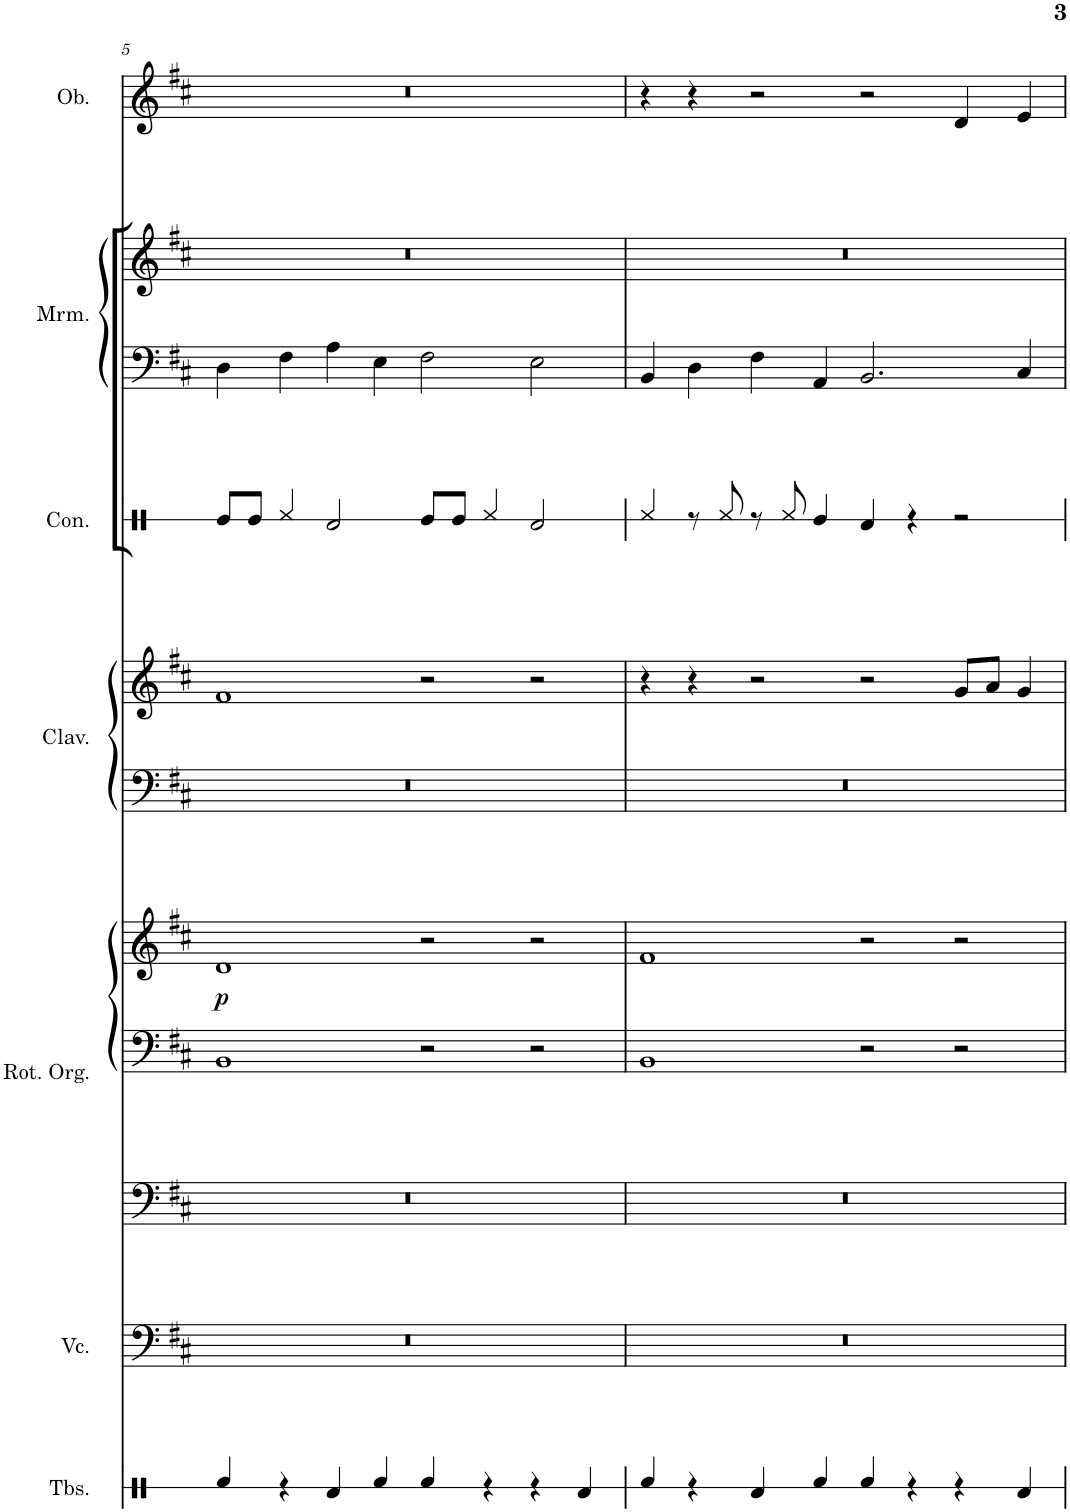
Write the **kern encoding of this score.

**kern	**kern	**kern	**kern	**kern	**dynam	**kern	**kern	**kern	**kern	**kern	**kern
*part7	*part6	*part5	*part5	*part5	*part5	*part4	*part4	*part3	*part2	*part2	*part1
*staff11	*staff10	*staff9	*staff8	*staff7	*staff7/8/9	*staff6	*staff5	*staff4	*staff3	*staff2	*staff1
*I"Tablas	*I"Violoncello	*I"Rotary Organ	*	*	*	*I"Clavinet	*	*I"Congas	*I"Marimba	*	*I"Oboe
*I'Tbs.	*I'Vc.	*I'Rot. Org.	*	*	*	*I'Clav.	*	*I'Con.	*I'Mrm.	*	*I'Ob.
!!LO:PB:g=z
*clefX	*clefF4	*clefF4	*clefF4	*clefG2	*	*clefF4	*clefG2	*clefX	*clefF4	*clefG2	*clefG2
*k[f#c#]	*k[f#c#]	*k[f#c#]	*k[f#c#]	*k[f#c#]	*	*k[f#c#]	*k[f#c#]	*k[f#c#]	*k[f#c#]	*k[f#c#]	*k[f#c#]
*M8/4	*M8/4	*M8/4	*M8/4	*M8/4	*	*M8/4	*M8/4	*M8/4	*M8/4	*M8/4	*M8/4
=5	=5	=5	=5	=5	=5	=5	=5	=5	=5	=5	=5
!	!	!	!	!	!LO:DY:b	!	!	!	!	!	!
4Rf/	0r	0r	1BB	1d	p	0r	1f#	8Re/L	4D\	0r	0r
.	.	.	.	.	.	.	.	8Re/J	.	.	.
4r	.	.	.	.	.	.	.	4Rf/	4F#\	.	.
4Rd/	.	.	.	.	.	.	.	2Rd/	4A\	.	.
4Rf/	.	.	.	.	.	.	.	.	4E\	.	.
4Rf/	.	.	2r	2r	.	.	2r	8Re/L	2F#\	.	.
.	.	.	.	.	.	.	.	8Re/J	.	.	.
4r	.	.	.	.	.	.	.	4Rf/	.	.	.
4r	.	.	2r	2r	.	.	2r	2Rd/	2E\	.	.
4Rd/	.	.	.	.	.	.	.	.	.	.	.
=6	=6	=6	=6	=6	=6	=6	=6	=6	=6	=6	=6
4Rf/	0r	0r	1BB	1f#	.	0r	4r	4Rf/	4BB/	0r	4r
4r	.	.	.	.	.	.	4r	8r	4D\	.	4r
.	.	.	.	.	.	.	.	8Rf/	.	.	.
4Rd/	.	.	.	.	.	.	2r	8r	4F#\	.	2r
.	.	.	.	.	.	.	.	8Rf/	.	.	.
4Rf/	.	.	.	.	.	.	.	4Re/	4AA/	.	.
4Rf/	.	.	2r	2r	.	.	2r	4Rd/	2.BB/	.	2r
4r	.	.	.	.	.	.	.	4r	.	.	.
4r	.	.	2r	2r	.	.	8g/L	2r	.	.	4d/
.	.	.	.	.	.	.	8a/J	.	.	.	.
4Rd/	.	.	.	.	.	.	4g/	.	4C#/	.	4e/
=	=	=	=	=	=	=	=	=	=	=	=
*-	*-	*-	*-	*-	*-	*-	*-	*-	*-	*-	*-
